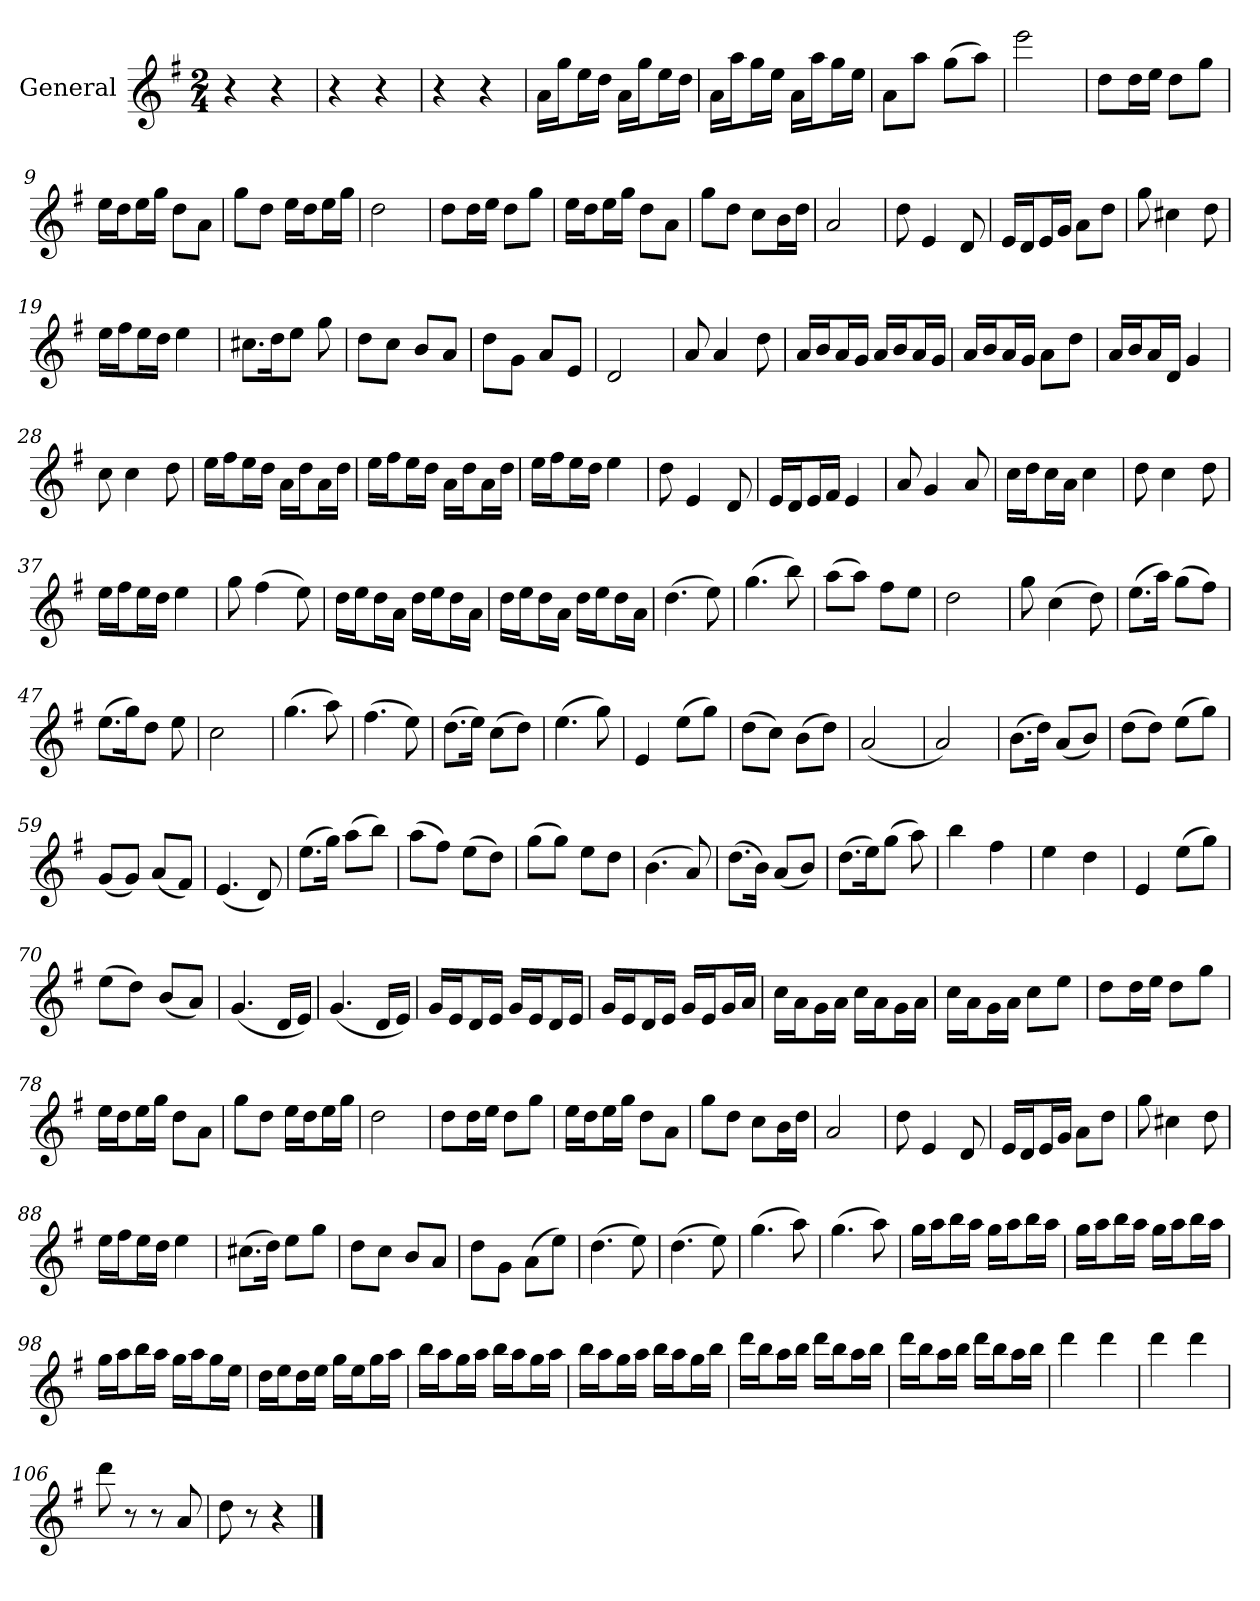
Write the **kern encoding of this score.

**kern
*part1
*staff1
*I"General
*clefG2
*k[f#]
*M2/4
*MM96
=1
4r
4r
=2
4r
4r
=3
4r
4r
=4
16a\LL
16gg\J
16ee\L
16dd\JJ
16a\LL
16gg\J
16ee\L
16dd\JJ
=5
16a\LL
16aa\J
16gg\L
16ee\JJ
16a\LL
16aa\J
16gg\L
16ee\JJ
=6
8a\L
8aa\J
(8gg\L
8aa\J)
=7
2eee
=8
8dd\L
16dd\L
16ee\JJ
8dd\L
8gg\J
=9
16ee\LL
16dd\J
16ee\L
16gg\JJ
8dd\L
8a\J
=10
8gg\L
8dd\J
16ee\LL
16dd\J
16ee\L
16gg\JJ
=11
2dd
=12
8dd\L
16dd\L
16ee\JJ
8dd\L
8gg\J
=13
16ee\LL
16dd\J
16ee\L
16gg\JJ
8dd\L
8a\J
=14
8gg\L
8dd\J
8cc\L
16b\L
16dd\JJ
=15
2a
=16
8dd
4e
8d
=17
16e/LL
16d/J
16e/L
16g/JJ
8a\L
8dd\J
=18
8gg
4cc#
8dd
=19
16ee\LL
16ff#\J
16ee\L
16dd\JJ
4ee
=20
!LO:N:vis=8.
8cc#\L
16dd\K
8ee\J
8gg
=21
8dd\L
8cc\J
8b/L
8a/J
=22
8dd\L
8g\J
8a/L
8e/J
=23
2d
=24
8a
4a
8dd
=25
16a/LL
16b/J
16a/L
16g/JJ
16a/LL
16b/J
16a/L
16g/JJ
=26
16a/LL
16b/J
16a/L
16g/JJ
8a\L
8dd\J
=27
16a/LL
16b/J
16a/L
16d/JJ
4g
=28
8cc
4cc
8dd
=29
16ee\LL
16ff#\J
16ee\L
16dd\JJ
16a\LL
16dd\J
16a\L
16dd\JJ
=30
16ee\LL
16ff#\J
16ee\L
16dd\JJ
16a\LL
16dd\J
16a\L
16dd\JJ
=31
16ee\LL
16ff#\J
16ee\L
16dd\JJ
4ee
=32
8dd
4e
8d
=33
16e/LL
16d/J
16e/L
16f#/JJ
4e
=34
8a
4g
8a
=35
16cc\LL
16dd\J
16cc\L
16a\JJ
4cc
=36
8dd
4cc
8dd
=37
16ee\LL
16ff#\J
16ee\L
16dd\JJ
4ee
=38
8gg
(4ff#
8ee)
=39
16dd\LL
16ee\J
16dd\L
16a\JJ
16dd\LL
16ee\J
16dd\L
16a\JJ
=40
16dd\LL
16ee\J
16dd\L
16a\JJ
16dd\LL
16ee\J
16dd\L
16a\JJ
=41
!LO:N:vis=4.
(4dd
8ee)
=42
!LO:N:vis=4.
(4gg
8bb)
=43
(8aa\L
8aa\J)
8ff#\L
8ee\J
=44
2dd
=45
8gg
(4cc
8dd)
=46
!LO:N:vis=8.
(8ee\L
16aa\Jk)
(8gg\L
8ff#\J)
=47
!LO:N:vis=8.
(8ee\L
16gg\K)
8dd\J
8ee
=48
2cc
=49
!LO:N:vis=4.
(4gg
8aa)
=50
!LO:N:vis=4.
(4ff#
8ee)
=51
!LO:N:vis=8.
(8dd\L
16ee\Jk)
(8cc\L
8dd\J)
=52
!LO:N:vis=4.
(4ee
8gg)
=53
4e
(8ee\L
8gg\J)
=54
(8dd\L
8cc\J)
(8b\L
8dd\J)
=55
(2a
=56
2a)
=57
!LO:N:vis=8.
(8b\L
16dd\Jk)
(8a/L
8b/J)
=58
(8dd\L
8dd\J)
(8ee\L
8gg\J)
=59
(8g/L
8g/J)
(8a/L
8f#/J)
=60
!LO:N:vis=4.
(4e
8d)
=61
!LO:N:vis=8.
(8ee\L
16gg\Jk)
(8aa\L
8bb\J)
=62
(8aa\L
8ff#\J)
(8ee\L
8dd\J)
=63
(8gg\L
8gg\J)
8ee\L
8dd\J
=64
!LO:N:vis=4.
(4b
8a)
=65
!LO:N:vis=8.
(8dd\L
16b\Jk)
(8a/L
8b/J)
=66
!LO:N:vis=8.
(8dd\L
16ee\K)
(8gg\J
8aa)
=67
4bb
4ff#
=68
4ee
4dd
=69
4e
(8ee\L
8gg\J)
=70
(8ee\L
8dd\J)
(8b/L
8a/J)
=71
!LO:N:vis=4.
(4g
16d/LL
16e/JJ)
=72
!LO:N:vis=4.
(4g
16d/LL
16e/JJ)
=73
16g/LL
16e/J
16d/L
16e/JJ
16g/LL
16e/J
16d/L
16e/JJ
=74
16g/LL
16e/J
16d/L
16e/JJ
16g/LL
16e/J
16g/L
16a/JJ
=75
16cc\LL
16a\J
16g\L
16a\JJ
16cc\LL
16a\J
16g\L
16a\JJ
=76
16cc\LL
16a\J
16g\L
16a\JJ
8cc\L
8ee\J
=77
8dd\L
16dd\L
16ee\JJ
8dd\L
8gg\J
=78
16ee\LL
16dd\J
16ee\L
16gg\JJ
8dd\L
8a\J
=79
8gg\L
8dd\J
16ee\LL
16dd\J
16ee\L
16gg\JJ
=80
2dd
=81
8dd\L
16dd\L
16ee\JJ
8dd\L
8gg\J
=82
16ee\LL
16dd\J
16ee\L
16gg\JJ
8dd\L
8a\J
=83
8gg\L
8dd\J
8cc\L
16b\L
16dd\JJ
=84
2a
=85
8dd
4e
8d
=86
16e/LL
16d/J
16e/L
16g/JJ
8a\L
8dd\J
=87
8gg
4cc#
8dd
=88
16ee\LL
16ff#\J
16ee\L
16dd\JJ
4ee
=89
!LO:N:vis=8.
(8cc#\L
16dd\Jk)
8ee\L
8gg\J
=90
8dd\L
8cc\J
8b/L
8a/J
=91
8dd\L
8g\J
(8a\L
8ee\J)
=92
!LO:N:vis=4.
(4dd
8ee)
=93
!LO:N:vis=4.
(4dd
8ee)
=94
!LO:N:vis=4.
(4gg
8aa)
=95
!LO:N:vis=4.
(4gg
8aa)
=96
16gg\LL
16aa\J
16bb\L
16aa\JJ
16gg\LL
16aa\J
16bb\L
16aa\JJ
=97
16gg\LL
16aa\J
16bb\L
16aa\JJ
16gg\LL
16aa\J
16bb\L
16aa\JJ
=98
16gg\LL
16aa\J
16bb\L
16aa\JJ
16gg\LL
16aa\J
16gg\L
16ee\JJ
=99
16dd\LL
16ee\J
16dd\L
16ee\JJ
16gg\LL
16ee\J
16gg\L
16aa\JJ
=100
16bb\LL
16aa\J
16gg\L
16aa\JJ
16bb\LL
16aa\J
16gg\L
16aa\JJ
=101
16bb\LL
16aa\J
16gg\L
16aa\JJ
16bb\LL
16aa\J
16gg\L
16bb\JJ
=102
16ddd\LL
16bb\J
16aa\L
16bb\JJ
16ddd\LL
16bb\J
16aa\L
16bb\JJ
=103
16ddd\LL
16bb\J
16aa\L
16bb\JJ
16ddd\LL
16bb\J
16aa\L
16bb\JJ
=104
4ddd
4ddd
=105
4ddd
4ddd
=106
8ddd
8r
8r
8a
=107
8dd
8r
4r
==
*-
